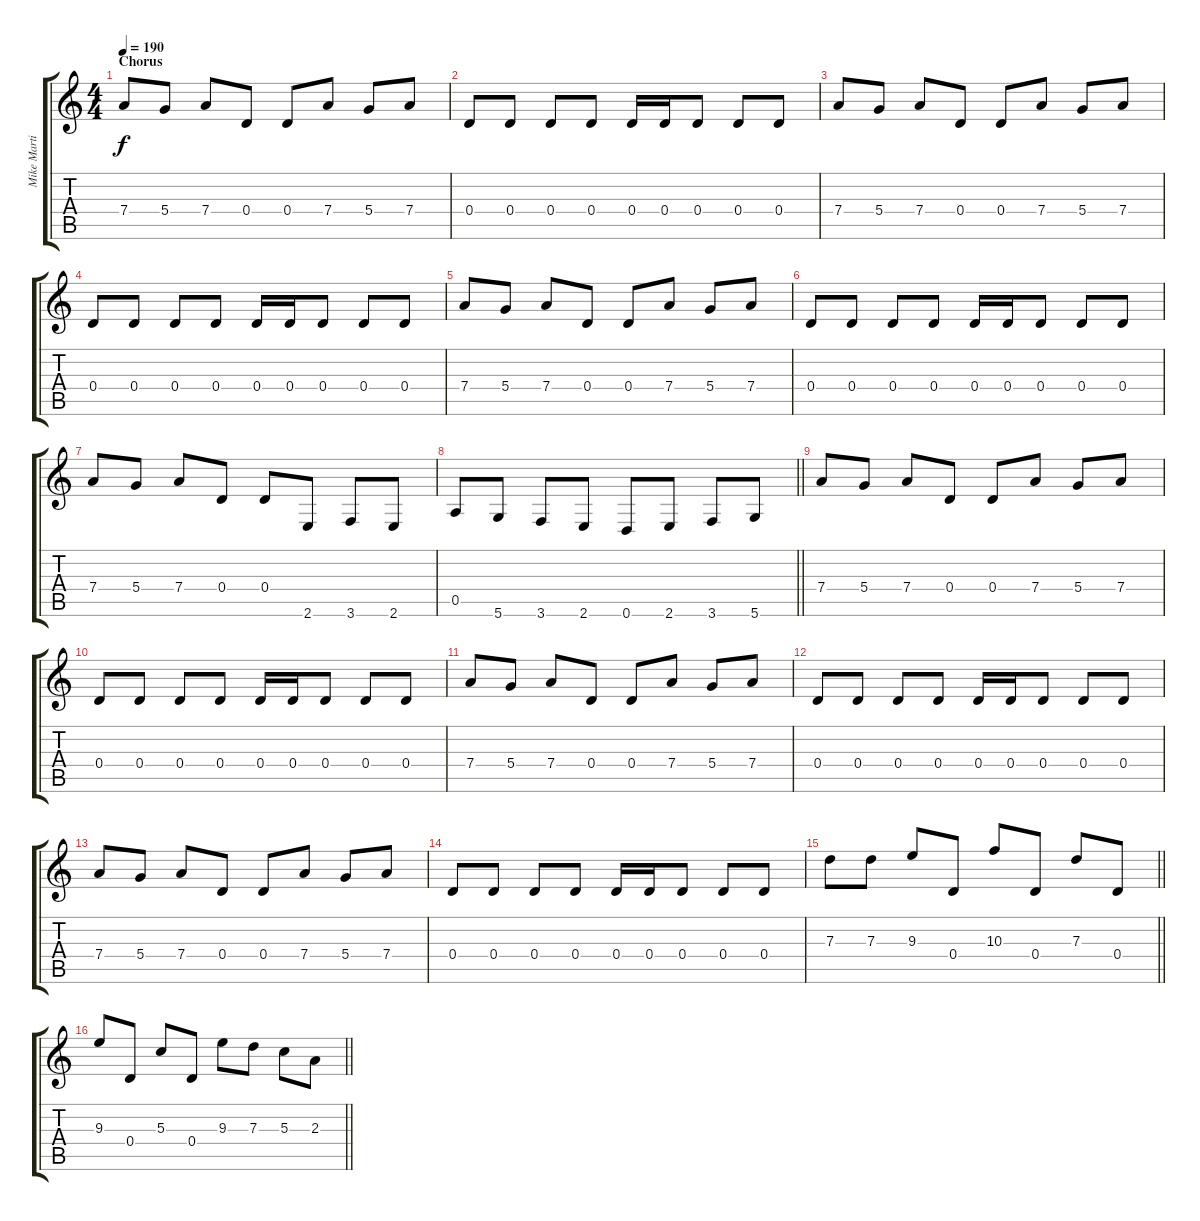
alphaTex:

\track ("Mike Martin" "Mike Marti") {instrument overdrivenguitar}
\staff {score tabs}
\tuning (E4 B3 G3 D3 A2 D2) {hide}
\ts (4 4)
\section ("" "Chorus")
\tempo 190
\clef g2
\ks c
7.4.8{dy f} 5.4.8 7.4.8 0.4.8 0.4.8 7.4.8 5.4.8 7.4.8 |
0.4.8 0.4.8 0.4.8 0.4.8 0.4.16 0.4.16 0.4.8 0.4.8 0.4.8 |
7.4.8 5.4.8 7.4.8 0.4.8 0.4.8 7.4.8 5.4.8 7.4.8 |
0.4.8 0.4.8 0.4.8 0.4.8 0.4.16 0.4.16 0.4.8 0.4.8 0.4.8 |
7.4.8 5.4.8 7.4.8 0.4.8 0.4.8 7.4.8 5.4.8 7.4.8 |
0.4.8 0.4.8 0.4.8 0.4.8 0.4.16 0.4.16 0.4.8 0.4.8 0.4.8 |
7.4.8 5.4.8 7.4.8 0.4.8 0.4.8 2.6.8 3.6.8 2.6.8 |
\barLineRight lightlight
0.5.8 5.6.8 3.6.8 2.6.8 0.6.8 2.6.8 3.6.8 5.6.8 |
7.4.8 5.4.8 7.4.8 0.4.8 0.4.8 7.4.8 5.4.8 7.4.8 |
0.4.8 0.4.8 0.4.8 0.4.8 0.4.16 0.4.16 0.4.8 0.4.8 0.4.8 |
7.4.8 5.4.8 7.4.8 0.4.8 0.4.8 7.4.8 5.4.8 7.4.8 |
0.4.8 0.4.8 0.4.8 0.4.8 0.4.16 0.4.16 0.4.8 0.4.8 0.4.8 |
7.4.8 5.4.8 7.4.8 0.4.8 0.4.8 7.4.8 5.4.8 7.4.8 |
0.4.8 0.4.8 0.4.8 0.4.8 0.4.16 0.4.16 0.4.8 0.4.8 0.4.8 |
\barLineRight lightlight
7.3.8 7.3.8 9.3.8 0.4.8 10.3.8 0.4.8 7.3.8 0.4.8 |
\barLineRight lightlight
9.3.8 0.4.8 5.3.8 0.4.8 9.3.8 7.3.8 5.3.8 2.3.8
